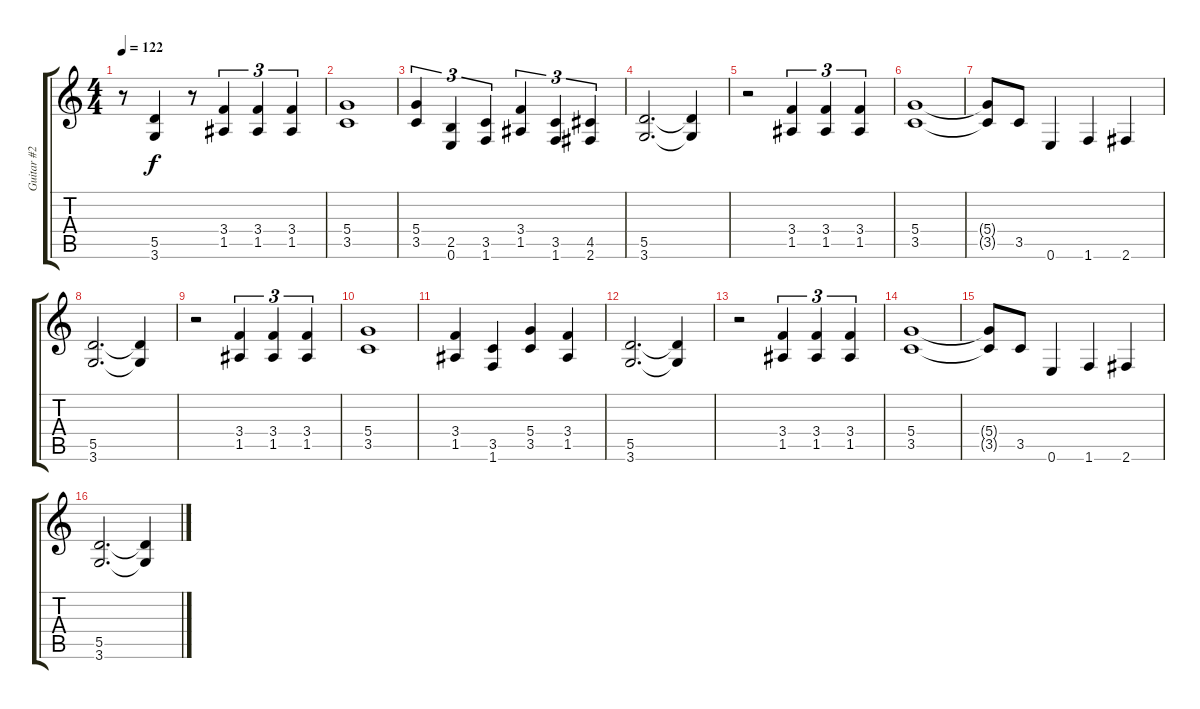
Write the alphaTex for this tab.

\track ("Guitar #2" "Guitar #2") {instrument distortionguitar}
\staff {score tabs}
\tuning (E4 B3 G3 D3 A2 E2) {hide}
\ts (4 4)
\tempo 122
\clef g2
\ks c
r.8{dy f} (5.5 3.6).4 r.8 (3.4 1.5).4{tu (3 2)} (3.4 1.5).4{tu (3 2)} (3.4 1.5).4{tu (3 2)} |
(5.4 3.5).1 |
(5.4 3.5).4{tu (3 2)} (2.5 0.6).4{tu (3 2)} (3.5 1.6).4{tu (3 2)} (3.4 1.5).4{tu (3 2)} (3.5 1.6).4{tu (3 2)} (4.5 2.6).4{tu (3 2)} |
(5.5 3.6).2{d} (5.5{t} 3.6{t}).4 |
r.2 (3.4 1.5).4{tu (3 2)} (3.4 1.5).4{tu (3 2)} (3.4 1.5).4{tu (3 2)} |
(5.4 3.5).1 |
(5.4{t} 3.5{t}).8 3.5.8 0.6.4 1.6.4 2.6.4 |
(5.5 3.6).2{d} (5.5{t} 3.6{t}).4 |
r.2 (3.4 1.5).4{tu (3 2)} (3.4 1.5).4{tu (3 2)} (3.4 1.5).4{tu (3 2)} |
(5.4 3.5).1 |
(3.4 1.5).4 (3.5 1.6).4 (5.4 3.5).4 (3.4 1.5).4 |
(5.5 3.6).2{d} (5.5{t} 3.6{t}).4 |
r.2 (3.4 1.5).4{tu (3 2)} (3.4 1.5).4{tu (3 2)} (3.4 1.5).4{tu (3 2)} |
(5.4 3.5).1 |
(5.4{t} 3.5{t}).8 3.5.8 0.6.4 1.6.4 2.6.4 |
(5.5 3.6).2{d} (5.5{t} 3.6{t}).4
